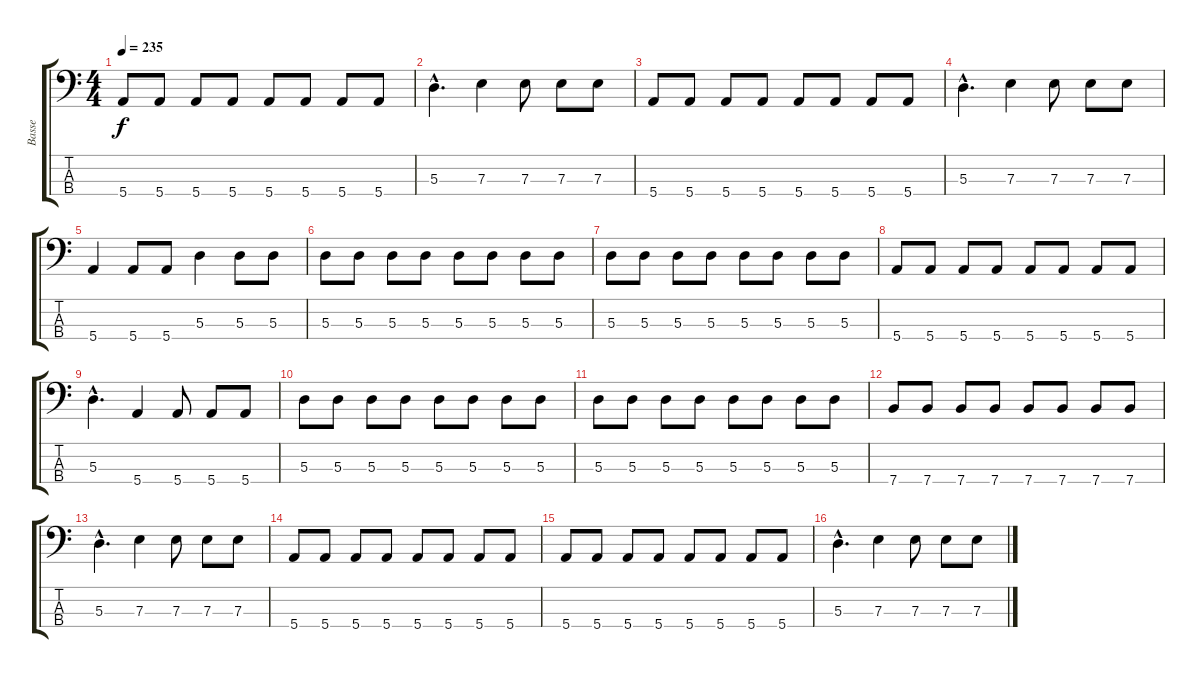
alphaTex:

\track ("Basse" "Basse") {instrument electricbasspick}
\staff {score tabs}
\tuning (G2 D2 A1 E1) {hide}
\ts (4 4)
\tempo 235
\clef f4
\ks c
5.4.8{dy f} 5.4.8 5.4.8 5.4.8 5.4.8 5.4.8 5.4.8 5.4.8 |
5.3{hac}.4{d} 7.3.4 7.3.8 7.3.8 7.3.8 |
5.4.8 5.4.8 5.4.8 5.4.8 5.4.8 5.4.8 5.4.8 5.4.8 |
5.3{hac}.4{d} 7.3.4 7.3.8 7.3.8 7.3.8 |
5.4.4 5.4.8 5.4.8 5.3.4 5.3.8 5.3.8 |
5.3.8 5.3.8 5.3.8 5.3.8 5.3.8 5.3.8 5.3.8 5.3.8 |
5.3.8 5.3.8 5.3.8 5.3.8 5.3.8 5.3.8 5.3.8 5.3.8 |
5.4.8 5.4.8 5.4.8 5.4.8 5.4.8 5.4.8 5.4.8 5.4.8 |
5.3{hac}.4{d} 5.4.4 5.4.8 5.4.8 5.4.8 |
5.3.8 5.3.8 5.3.8 5.3.8 5.3.8 5.3.8 5.3.8 5.3.8 |
5.3.8 5.3.8 5.3.8 5.3.8 5.3.8 5.3.8 5.3.8 5.3.8 |
7.4.8 7.4.8 7.4.8 7.4.8 7.4.8 7.4.8 7.4.8 7.4.8 |
5.3{hac}.4{d} 7.3.4 7.3.8 7.3.8 7.3.8 |
5.4.8 5.4.8 5.4.8 5.4.8 5.4.8 5.4.8 5.4.8 5.4.8 |
5.4.8 5.4.8 5.4.8 5.4.8 5.4.8 5.4.8 5.4.8 5.4.8 |
5.3{hac}.4{d} 7.3.4 7.3.8 7.3.8 7.3.8
